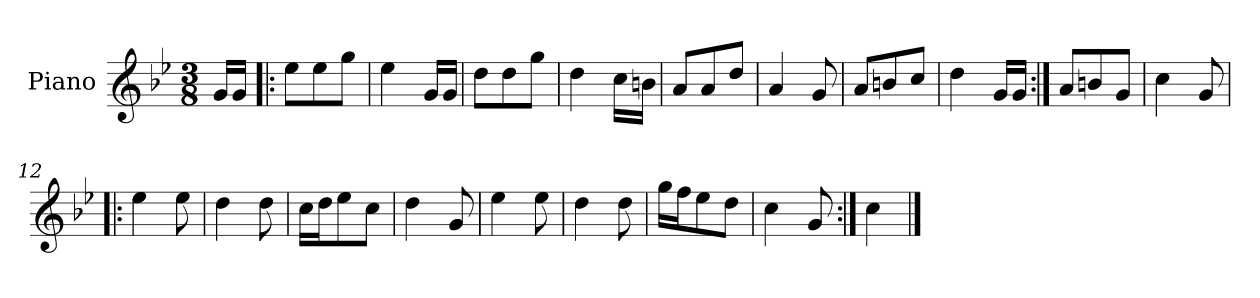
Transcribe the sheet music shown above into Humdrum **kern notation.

**kern
*part1
*staff1
*I"Piano
*I'Pno
*clefG2
*k[b-e-]
*B-:
*M3/8
=1
16g/LL
16g/JJ
=2!|:
8ee-\L
8ee-\
8gg\J
=3
4ee-\
16g/LL
16g/JJ
=4
8dd\L
8dd\
8gg\J
=5
4dd\
16cc\LL
16bn\JJ
!!LO:LB:g=z
=6
8a/L
8a/
8dd/J
=7
4a/
8g/
=8
8a/L
8bn/
8cc/J
=9
4dd\
16g/LL
16g/JJ
=10:|!
8a/L
8bn/
8g/J
=11
4cc\
8g/
!!LO:LB:g=z
=12!|:
4ee-\
8ee-\
=13
4dd\
8dd\
=14
16cc\LL
16dd\J
8ee-\
8cc\J
=15
4dd\
8g/
!!LO:LB:g=z
=16
4ee-\
8ee-\
=17
4dd\
8dd\
=18
16gg\LL
16ff\J
8ee-\
8dd\J
=19
4cc\
8g/
=20:|!
4cc\
==
*-
